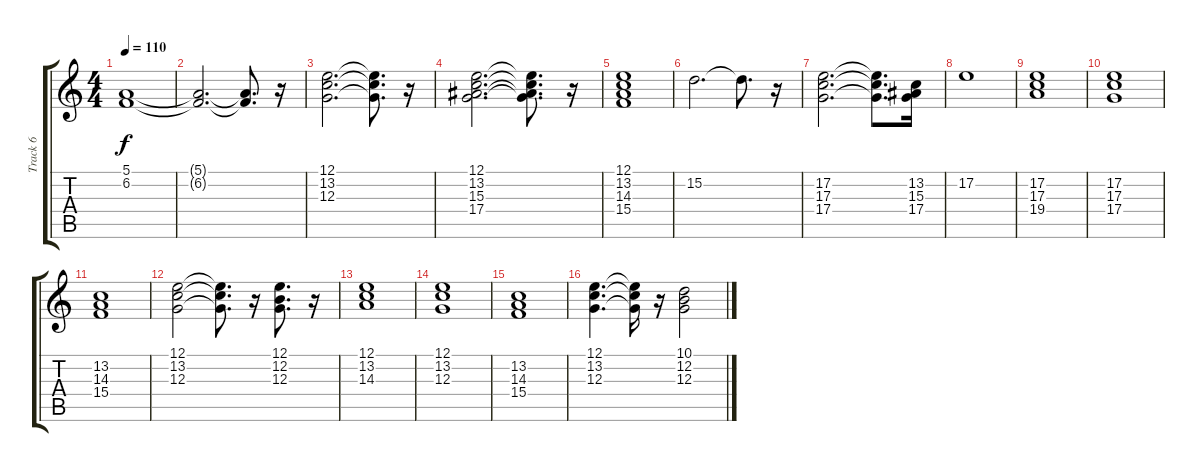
\track ("Track 6" "Track 6") {instrument pad2warm}
\staff {score tabs}
\tuning (E4 B3 G3 D3 A2 E2) {hide}
\ts (4 4)
\tempo 110
\clef g2
\ks c
(5.1 6.2).1{dy f} |
(5.1{t} 6.2{t}).2{d} (5.1{t} 6.2{t}).8{d} r.16 |
(12.1 13.2 12.3).2{d} (12.1{t} 13.2{t} 12.3{t}).8{d} r.16 |
(12.1 13.2 15.3 17.4).2{d} (12.1{t} 13.2{t} 15.3{t} 17.4{t}).8{d} r.16 |
(12.1 13.2 14.3 15.4).1 |
15.2.2{d} 15.2{t}.8{d} r.16 |
(17.2 17.3 17.4).2{d} (17.2{t} 17.3{t} 17.4{t}).8{d} (13.2 15.3 17.4).16 |
17.2.1 |
(17.2 17.3 19.4).1 |
(17.2 17.3 17.4).1 |
(13.2 14.3 15.4).1 |
(12.1 13.2 12.3).2 (12.1{t} 13.2{t} 12.3{t}).8{d} r.16 (12.1 12.2 12.3).8{d} r.16 |
(12.1 13.2 14.3).1 |
(12.1 13.2 12.3).1 |
(13.2 14.3 15.4).1 |
(12.1 13.2 12.3).4{d} (12.1{t} 13.2{t} 12.3{t}).16 r.16 (10.1 12.2 12.3).2
